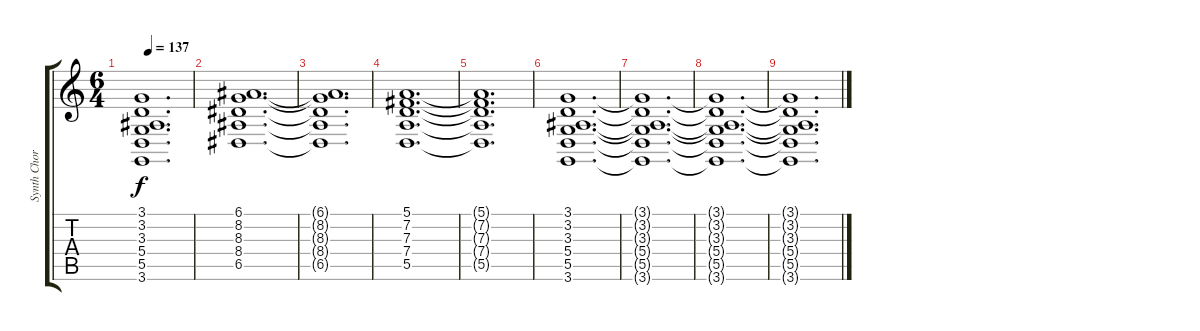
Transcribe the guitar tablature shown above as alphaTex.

\track ("Synth Chords" "Synth Chor") {instrument stringensemble1}
\staff {score tabs}
\tuning (E4 B3 G3 D3 A2 E2) {hide}
\ts (6 4)
\tempo 137
\clef g2
\ks c
(3.1{t} 3.2{t} 3.3{t} 5.4{t} 5.5{t} 3.6{t}).1{d dy f} |
(6.1 8.2 8.3 8.4 6.5).1{d} |
(6.1{t} 8.2{t} 8.3{t} 8.4{t} 6.5{t}).1{d} |
(5.1 7.2 7.3 7.4 5.5).1{d} |
(5.1{t} 7.2{t} 7.3{t} 7.4{t} 5.5{t}).1{d} |
(3.1 3.2 3.3 5.4 5.5 3.6).1{d volume 3} |
(3.1{t} 3.2{t} 3.3{t} 5.4{t} 5.5{t} 3.6{t}).1{d} |
(3.1{t} 3.2{t} 3.3{t} 5.4{t} 5.5{t} 3.6{t}).1{d volume 0} |
(3.1{t} 3.2{t} 3.3{t} 5.4{t} 5.5{t} 3.6{t}).1{d}
